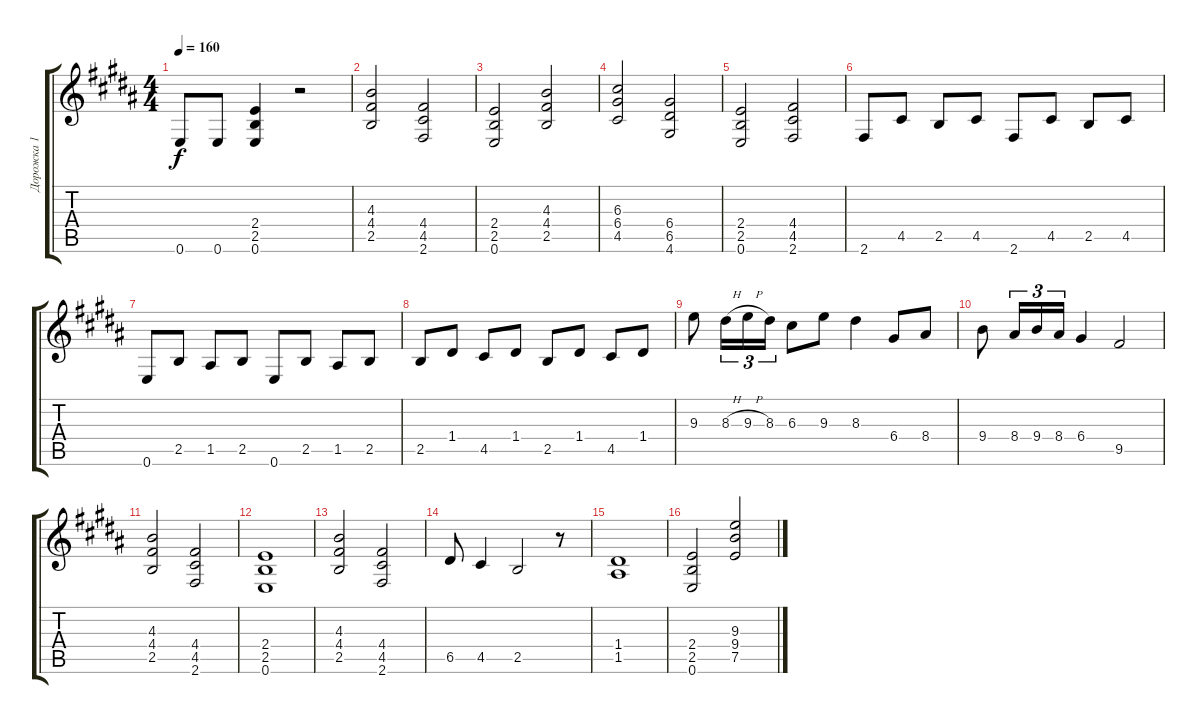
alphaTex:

\track ("Дорожка 1" "Дорожка 1") {instrument distortionguitar}
\staff {score tabs}
\tuning (E4 B3 G3 D3 A2 E2) {hide}
\ts (4 4)
\tempo 160
\clef g2
\ks b
0.6.8{dy f} 0.6.8 (2.4 2.5 0.6).4 r.2 |
(4.3 4.4 2.5).2 (4.4 4.5 2.6).2 |
(2.4 2.5 0.6).2 (4.3 4.4 2.5).2 |
(6.3 6.4 4.5).2 (6.4 6.5 4.6).2 |
(2.4 2.5 0.6).2 (4.4 4.5 2.6).2 |
2.6.8 4.5.8 2.5.8 4.5.8 2.6.8 4.5.8 2.5.8 4.5.8 |
0.6.8 2.5.8 1.5.8 2.5.8 0.6.8 2.5.8 1.5.8 2.5.8 |
2.5.8 1.4.8 4.5.8 1.4.8 2.5.8 1.4.8 4.5.8 1.4.8 |
9.3.8 8.3{h}.16{tu (3 2)} 9.3{h}.16{tu (3 2)} 8.3.16{tu (3 2)} 6.3.8 9.3.8 8.3.4 6.4.8 8.4.8 |
9.4.8 8.4.16{tu (3 2)} 9.4.16{tu (3 2)} 8.4.16{tu (3 2)} 6.4.4 9.5.2 |
(4.3 4.4 2.5).2 (4.4 4.5 2.6).2 |
(2.4 2.5 0.6).1 |
(4.3 4.4 2.5).2 (4.4 4.5 2.6).2 |
6.5.8 4.5.4 2.5.2 r.8 |
(1.4 1.5).1 |
(2.4 2.5 0.6).2 (9.3 9.4 7.5).2
